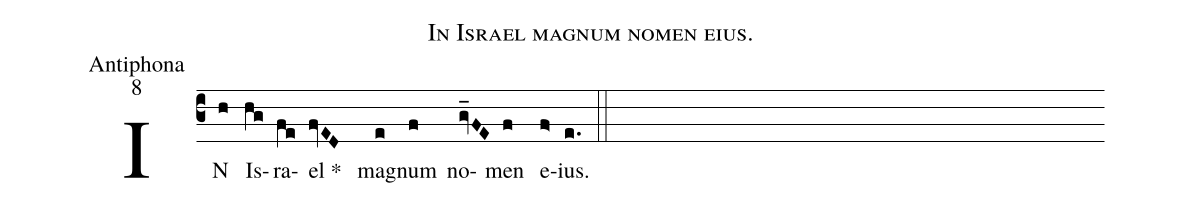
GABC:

name:In Israel magnum nomen eius.;
office-part:Antiphona;
mode:8;
%%
IN (h) Is(hg)ra(fe)el * (fvED) ma(e)gnum(f) no(g_vFE)men (f) e(f>)ius. (e.::)
